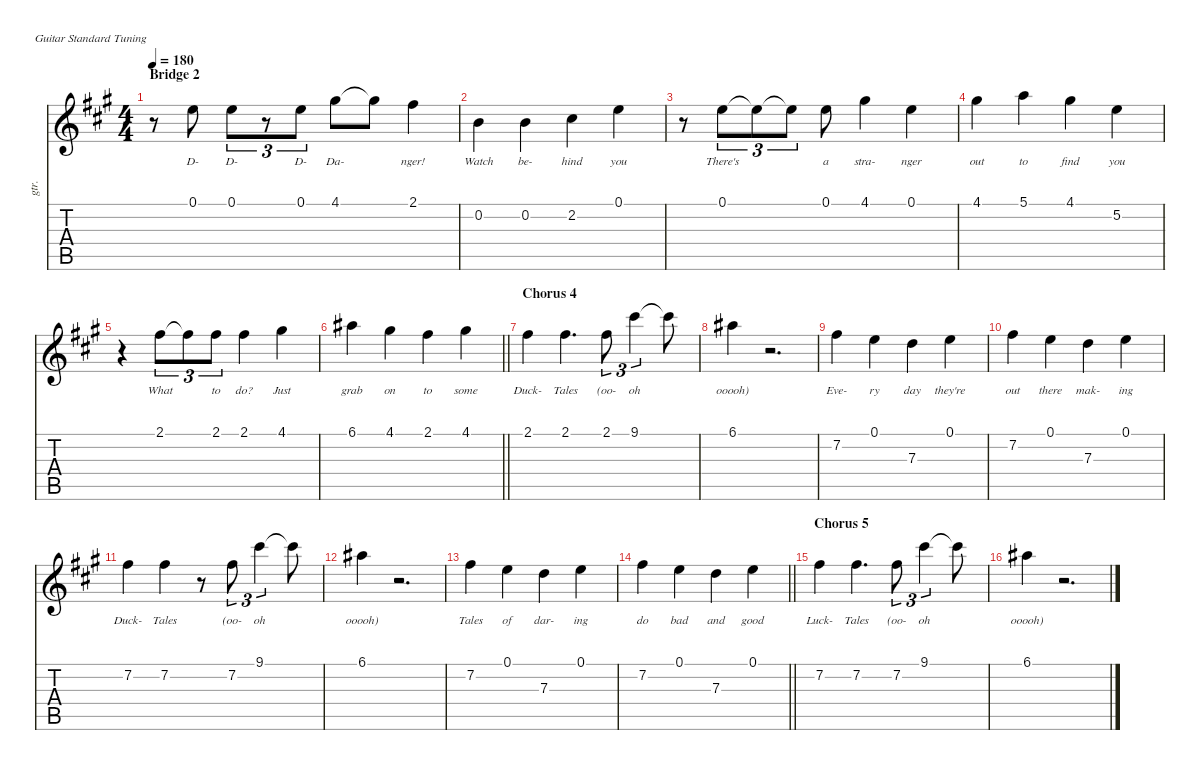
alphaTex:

\defaultSystemsLayout 4
\hideDynamics
\bracketExtendMode nobrackets
\otherSystemsTrackNameOrientation horizontal
\track ("Guitar - melody" "gtr.") {defaultSystemsLayout 4 solo instrument clarinet}
\staff {score tabs}
\tuning (E4 B3 G3 D3 A2 E2)
\displaytranspose 12
\ts (4 4)
\section ("" "Bridge 2")
\tempo 180
\clef g2
\ks a
r.8{dy f beam Down} 0.1{acc forcenatural}.8{lyrics (0 "D-") lyrics (1 "") lyrics (2 "") lyrics (3 "") lyrics (4 "") beam Down} 0.1{acc forcenatural}.8{tu (3 2) lyrics (0 "D-") lyrics (1 "") lyrics (2 "") lyrics (3 "") lyrics (4 "") beam Down} r.8{tu (3 2) beam Down} 0.1{acc forcenatural}.8{tu (3 2) lyrics (0 "D-") lyrics (1 "") lyrics (2 "") lyrics (3 "") lyrics (4 "") beam Down} 4.1{acc #}.8{lyrics (0 "Da-") lyrics (1 "") lyrics (2 "") lyrics (3 "") lyrics (4 "") beam Down} 4.1{t acc #}.8{beam Down} 2.1{acc #}.4{lyrics (0 "nger!") lyrics (1 "") lyrics (2 "") lyrics (3 "") lyrics (4 "") beam Down} |
0.2{acc forcenatural}.4{lyrics (0 "Watch") lyrics (1 "") lyrics (2 "") lyrics (3 "") lyrics (4 "") beam Down} 0.2{acc forcenatural}.4{lyrics (0 "be-") lyrics (1 "") lyrics (2 "") lyrics (3 "") lyrics (4 "") beam Down} 2.2{acc #}.4{lyrics (0 "hind") lyrics (1 "") lyrics (2 "") lyrics (3 "") lyrics (4 "") beam Down} 0.1{acc forcenatural}.4{lyrics (0 "you") lyrics (1 "") lyrics (2 "") lyrics (3 "") lyrics (4 "") beam Down} |
r.8{beam Down} 0.1{acc forcenatural}.8{tu (3 2) lyrics (0 "There's") lyrics (1 "") lyrics (2 "") lyrics (3 "") lyrics (4 "") beam Down} 0.1{t acc forcenatural}.8{tu (3 2) dy mf beam Down} 0.1{t acc forcenatural}.8{tu (3 2) dy f beam Down} 0.1{acc forcenatural}.8{lyrics (0 "a") lyrics (1 "") lyrics (2 "") lyrics (3 "") lyrics (4 "") beam Down} 4.1{acc #}.4{lyrics (0 "stra-") lyrics (1 "") lyrics (2 "") lyrics (3 "") lyrics (4 "") beam Down} 0.1{acc forcenatural}.4{lyrics (0 "nger") lyrics (1 "") lyrics (2 "") lyrics (3 "") lyrics (4 "") beam Down} |
4.1{acc #}.4{lyrics (0 "out") lyrics (1 "") lyrics (2 "") lyrics (3 "") lyrics (4 "") beam Down} 5.1{acc forcenatural}.4{lyrics (0 "to") lyrics (1 "") lyrics (2 "") lyrics (3 "") lyrics (4 "") beam Down} 4.1{acc #}.4{lyrics (0 "find") lyrics (1 "") lyrics (2 "") lyrics (3 "") lyrics (4 "") beam Down} 5.2{acc forcenatural}.4{lyrics (0 "you") lyrics (1 "") lyrics (2 "") lyrics (3 "") lyrics (4 "") beam Down} |
r.4{beam Down} 2.1{acc #}.8{tu (3 2) lyrics (0 "What") lyrics (1 "") lyrics (2 "") lyrics (3 "") lyrics (4 "") beam Down} 2.1{t acc #}.8{tu (3 2) beam Down} 2.1{acc #}.8{tu (3 2) lyrics (0 "to") lyrics (1 "") lyrics (2 "") lyrics (3 "") lyrics (4 "") beam Down} 2.1{acc #}.4{lyrics (0 "do?") lyrics (1 "") lyrics (2 "") lyrics (3 "") lyrics (4 "") beam Down} 4.1{acc #}.4{lyrics (0 "Just") lyrics (1 "") lyrics (2 "") lyrics (3 "") lyrics (4 "") beam Down} |
\barLineRight lightlight
6.1{acc #}.4{lyrics (0 "grab") lyrics (1 "") lyrics (2 "") lyrics (3 "") lyrics (4 "") beam Down} 4.1{acc #}.4{lyrics (0 "on") lyrics (1 "") lyrics (2 "") lyrics (3 "") lyrics (4 "") beam Down} 2.1{acc #}.4{lyrics (0 "to") lyrics (1 "") lyrics (2 "") lyrics (3 "") lyrics (4 "") beam Down} 4.1{acc #}.4{lyrics (0 "some") lyrics (1 "") lyrics (2 "") lyrics (3 "") lyrics (4 "") beam Down} |
\section ("" "Chorus 4")
2.1{acc #}.4{lyrics (0 "Duck-") lyrics (1 "") lyrics (2 "") lyrics (3 "") lyrics (4 "") beam Down} 2.1{acc #}.4{d lyrics (0 "Tales") lyrics (1 "") lyrics (2 "") lyrics (3 "") lyrics (4 "") beam Down} 2.1{acc #}.8{tu (3 2) lyrics (0 "(oo-") lyrics (1 "") lyrics (2 "") lyrics (3 "") lyrics (4 "") beam Down} 9.1{acc #}.4{tu (3 2) lyrics (0 "oh") lyrics (1 "") lyrics (2 "") lyrics (3 "") lyrics (4 "") beam Down} 9.1{t acc #}.8{beam Down} |
6.1{acc #}.4{lyrics (0 "ooooh)") lyrics (1 "") lyrics (2 "") lyrics (3 "") lyrics (4 "") beam Down} r.2{d beam Up} |
7.2{acc #}.4{lyrics (0 "Eve-") lyrics (1 "") lyrics (2 "") lyrics (3 "") lyrics (4 "") beam Down} 0.1{acc forcenatural}.4{lyrics (0 "ry") lyrics (1 "") lyrics (2 "") lyrics (3 "") lyrics (4 "") beam Down} 7.3{acc forcenatural}.4{lyrics (0 "day") lyrics (1 "") lyrics (2 "") lyrics (3 "") lyrics (4 "") beam Down} 0.1{acc forcenatural}.4{lyrics (0 "they're") lyrics (1 "") lyrics (2 "") lyrics (3 "") lyrics (4 "") beam Down} |
7.2{acc #}.4{lyrics (0 "out") lyrics (1 "") lyrics (2 "") lyrics (3 "") lyrics (4 "") beam Down} 0.1{acc forcenatural}.4{lyrics (0 "there") lyrics (1 "") lyrics (2 "") lyrics (3 "") lyrics (4 "") beam Down} 7.3{acc forcenatural}.4{lyrics (0 "mak-") lyrics (1 "") lyrics (2 "") lyrics (3 "") lyrics (4 "") beam Down} 0.1{acc forcenatural}.4{lyrics (0 "ing") lyrics (1 "") lyrics (2 "") lyrics (3 "") lyrics (4 "") beam Down} |
7.2{acc #}.4{lyrics (0 "Duck-") lyrics (1 "") lyrics (2 "") lyrics (3 "") lyrics (4 "") beam Down} 7.2{acc #}.4{lyrics (0 "Tales") lyrics (1 "") lyrics (2 "") lyrics (3 "") lyrics (4 "") beam Down} r.8{beam Up} 7.2{acc #}.8{tu (3 2) lyrics (0 "(oo-") lyrics (1 "") lyrics (2 "") lyrics (3 "") lyrics (4 "") beam Down} 9.1{acc #}.4{tu (3 2) lyrics (0 "oh") lyrics (1 "") lyrics (2 "") lyrics (3 "") lyrics (4 "") beam Down} 9.1{t acc #}.8{beam Down} |
6.1{acc #}.4{lyrics (0 "ooooh)") lyrics (1 "") lyrics (2 "") lyrics (3 "") lyrics (4 "") beam Down} r.2{d beam Up} |
7.2{acc #}.4{lyrics (0 "Tales") lyrics (1 "") lyrics (2 "") lyrics (3 "") lyrics (4 "") beam Down} 0.1{acc forcenatural}.4{lyrics (0 "of") lyrics (1 "") lyrics (2 "") lyrics (3 "") lyrics (4 "") beam Down} 7.3{acc forcenatural}.4{lyrics (0 "dar-") lyrics (1 "") lyrics (2 "") lyrics (3 "") lyrics (4 "") beam Down} 0.1{acc forcenatural}.4{lyrics (0 "ing") lyrics (1 "") lyrics (2 "") lyrics (3 "") lyrics (4 "") beam Down} |
\barLineRight lightlight
7.2{acc #}.4{lyrics (0 "do") lyrics (1 "") lyrics (2 "") lyrics (3 "") lyrics (4 "") beam Down} 0.1{acc forcenatural}.4{lyrics (0 "bad") lyrics (1 "") lyrics (2 "") lyrics (3 "") lyrics (4 "") beam Down} 7.3{acc forcenatural}.4{lyrics (0 "and") lyrics (1 "") lyrics (2 "") lyrics (3 "") lyrics (4 "") beam Down} 0.1{acc forcenatural}.4{lyrics (0 "good") lyrics (1 "") lyrics (2 "") lyrics (3 "") lyrics (4 "") beam Down} |
\section ("" "Chorus 5")
7.2{acc #}.4{lyrics (0 "Luck-") lyrics (1 "") lyrics (2 "") lyrics (3 "") lyrics (4 "") beam Down} 7.2{acc #}.4{d lyrics (0 "Tales") lyrics (1 "") lyrics (2 "") lyrics (3 "") lyrics (4 "") beam Down} 7.2{acc #}.8{tu (3 2) lyrics (0 "(oo-") lyrics (1 "") lyrics (2 "") lyrics (3 "") lyrics (4 "") beam Down} 9.1{acc #}.4{tu (3 2) lyrics (0 "oh") lyrics (1 "") lyrics (2 "") lyrics (3 "") lyrics (4 "") beam Down} 9.1{t acc #}.8{beam Down} |
6.1{acc #}.4{lyrics (0 "ooooh)") lyrics (1 "") lyrics (2 "") lyrics (3 "") lyrics (4 "") beam Down} r.2{d beam Up}
